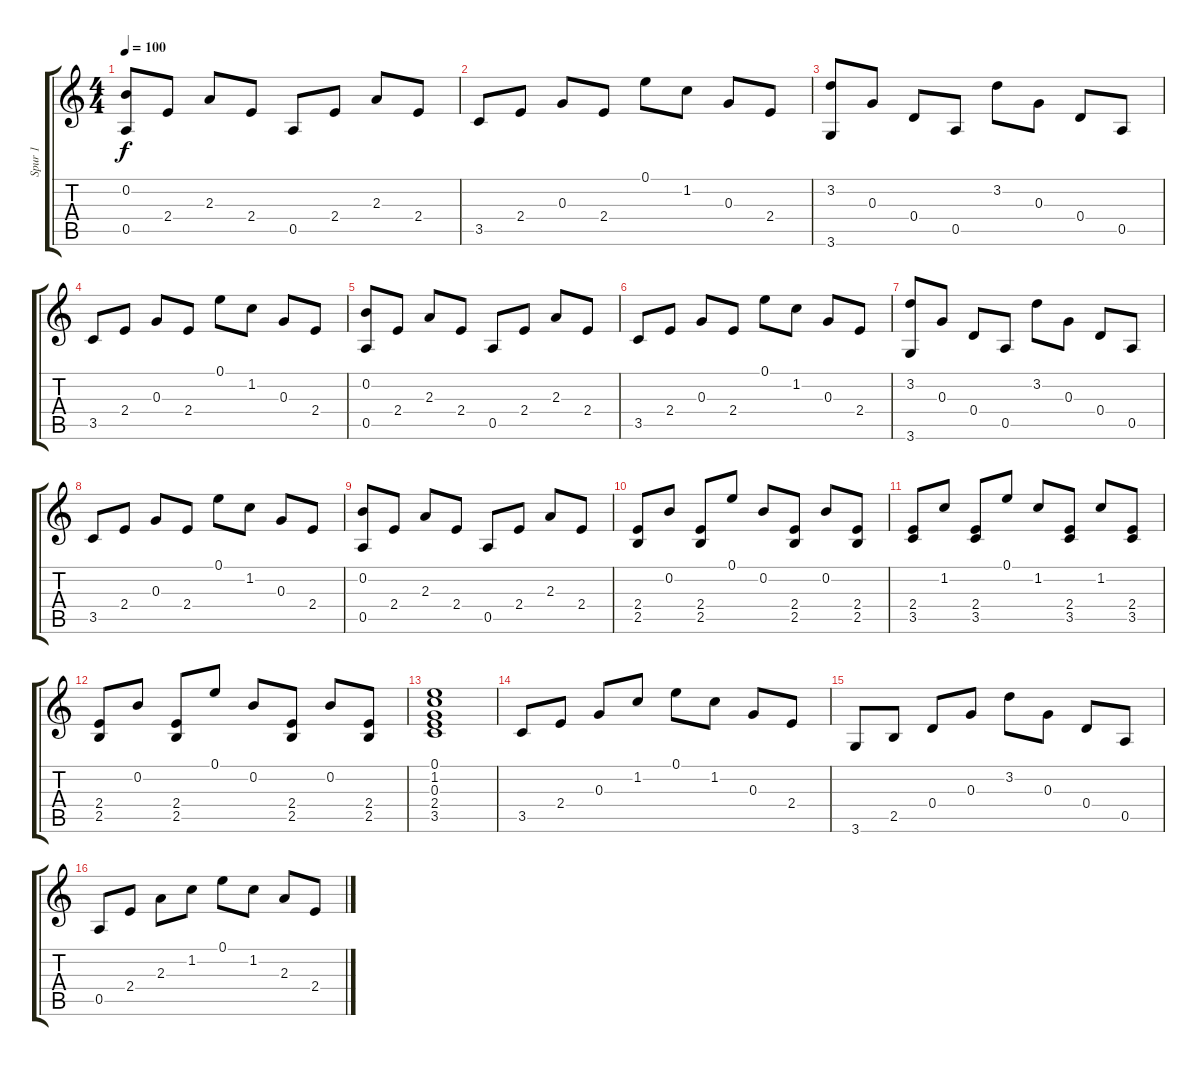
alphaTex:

\track ("Spur 1" "Spur 1") {instrument acousticguitarnylon}
\staff {score tabs}
\tuning (E4 B3 G3 D3 A2 E2) {hide}
\ts (4 4)
\tempo 100
\clef g2
\ks c
(0.2 0.5).8{dy f} 2.4.8 2.3.8 2.4.8 0.5.8 2.4.8 2.3.8 2.4.8 |
3.5.8 2.4.8 0.3.8 2.4.8 0.1.8 1.2.8 0.3.8 2.4.8 |
(3.2 3.6).8 0.3.8 0.4.8 0.5.8 3.2.8 0.3.8 0.4.8 0.5.8 |
3.5.8 2.4.8 0.3.8 2.4.8 0.1.8 1.2.8 0.3.8 2.4.8 |
(0.2 0.5).8 2.4.8 2.3.8 2.4.8 0.5.8 2.4.8 2.3.8 2.4.8 |
3.5.8 2.4.8 0.3.8 2.4.8 0.1.8 1.2.8 0.3.8 2.4.8 |
(3.2 3.6).8 0.3.8 0.4.8 0.5.8 3.2.8 0.3.8 0.4.8 0.5.8 |
3.5.8 2.4.8 0.3.8 2.4.8 0.1.8 1.2.8 0.3.8 2.4.8 |
(0.2 0.5).8 2.4.8 2.3.8 2.4.8 0.5.8 2.4.8 2.3.8 2.4.8 |
(2.4 2.5).8 0.2.8 (2.4 2.5).8 0.1.8 0.2.8 (2.4 2.5).8 0.2.8 (2.4 2.5).8 |
(2.4 3.5).8 1.2.8 (2.4 3.5).8 0.1.8 1.2.8 (2.4 3.5).8 1.2.8 (2.4 3.5).8 |
(2.4 2.5).8 0.2.8 (2.4 2.5).8 0.1.8 0.2.8 (2.4 2.5).8 0.2.8 (2.4 2.5).8 |
(0.1 1.2 0.3 2.4 3.5).1 |
3.5.8 2.4.8 0.3.8 1.2.8 0.1.8 1.2.8 0.3.8 2.4.8 |
3.6.8 2.5.8 0.4.8 0.3.8 3.2.8 0.3.8 0.4.8 0.5.8 |
0.5.8 2.4.8 2.3.8 1.2.8 0.1.8 1.2.8 2.3.8 2.4.8
